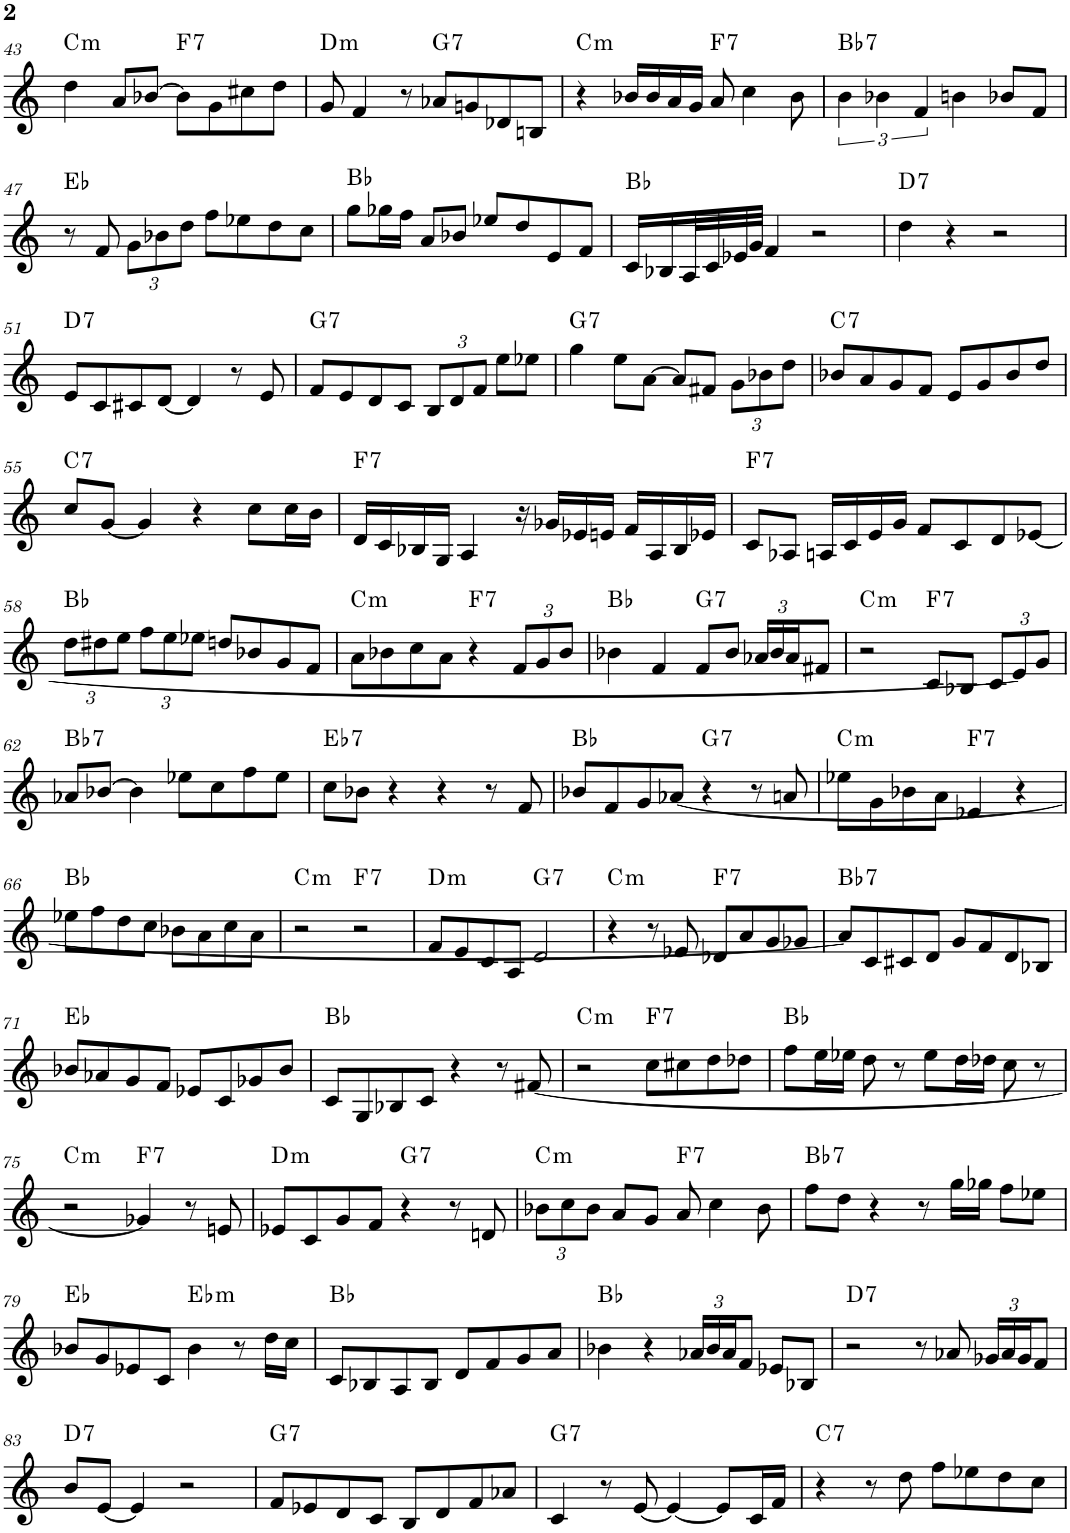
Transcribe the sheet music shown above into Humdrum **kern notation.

**kern	**harte
*part1	*part1
*staff1	*
*I"Piano	*
*I'Pno	*
!!LO:PB:g=z
*clefG2	*
*k[]	*
*M4/4	*
=43	=43
!	!LO:H:kt=m
4dd\	C:min
8a/L	.
[8b-X/J	.
!	!LO:H:kt=7
8b-\L]	F:7
8g\	.
8cc#X\	.
8dd\J	.
=44	=44
!	!LO:H:kt=m
8g/	D:min
4f/	.
8r	.
!	!LO:H:kt=7
8a-X/L	G:7
8gn/	.
8d-X/	.
8Bn/J	.
=45	=45
!	!LO:H:kt=m
4r	C:min
16b-X/LL	.
16b-/	.
16a/	.
16g/JJ	.
!	!LO:H:kt=7
8a/	F:7
4cc\	.
8b-\	.
=46	=46
!	!LO:H:kt=7
6b\	Bb:7
6b-X\	.
6f/	.
4bn\	.
8b-X/L	.
8f/J	.
!!LO:LB:g=z
=47	=47
8r	Eb:maj
8f/	.
*Xbrackettup	*
12g\L	.
12b-X\	.
12dd\J	.
8ff\L	.
8ee-X\	.
8dd\	.
8cc\J	.
=48	=48
8gg\L	Bb:maj
16gg-X\L	.
16ff\JJ	.
8a/L	.
8b-X/J	.
8ee-X/L	.
8dd/	.
8e/	.
8f/J	.
=49	=49
16c/LL	Bb:maj
16B-X/	.
32A/L	.
32c/	.
32e-X/	.
32g/JJJ	.
4f/	.
2r	.
=50	=50
!	!LO:H:kt=7
4dd\	D:7
4r	.
2r	.
!!LO:LB:g=z
=51	=51
!	!LO:H:kt=7
8e/L	D:7
8c/	.
8c#X/	.
[8d/J	.
4d/]	.
8r	.
8e/	.
=52	=52
!	!LO:H:kt=7
8f/L	G:7
8e/	.
8d/	.
8c/J	.
12B/L	.
12d/	.
12f/J	.
8ee\L	.
8ee-X\J	.
=53	=53
!	!LO:H:kt=7
4gg\	G:7
8ee\L	.
[8a\J	.
8a/L]	.
8f#X/J	.
12g\L	.
12b-X\	.
12dd\J	.
=54	=54
!	!LO:H:kt=7
8b-X/L	C:7
8a/	.
8g/	.
8f/J	.
8e/L	.
8g/	.
8b-/	.
8dd/J	.
!!LO:LB:g=z
=55	=55
!	!LO:H:kt=7
8cc/L	C:7
[8g/J	.
4g/]	.
4r	.
8cc\L	.
16cc\L	.
16b\JJ	.
=56	=56
!	!LO:H:kt=7
16d/LL	F:7
16c/	.
16B-X/	.
16G/JJ	.
4A/	.
16r	.
16g-X/LL	.
16e-X/	.
16en/JJ	.
16f/LL	.
16A/	.
16B-/	.
16e-X/JJ	.
=57	=57
!	!LO:H:kt=7
8c/L	F:7
8A-X/J	.
16An/LL	.
16c/	.
16e/	.
16g/JJ	.
8f/L	.
8c/	.
8d/	.
[8e-X/J	.
!!LO:LB:g=z
=58	=58
12dd\L	Bb:maj
12dd#X\	.
12ee\J	.
12ff\L	.
12ee\	.
12ee-X\J	.
8ddn/L	.
8b-X/	.
8g/	.
8f/J	.
=59	=59
!	!LO:H:kt=m
8a\L	C:min
8b-X\	.
8cc\	.
8a\J	.
!	!LO:H:kt=7
4r	F:7
12f/L	.
12g/	.
12b-/J	.
=60	=60
4b-X\	Bb:maj
4f/	.
!	!LO:H:kt=7
8f/L	G:7
8b-/J	.
24a-X/LL	.
24b-/	.
24a-/J	.
8f#X/J	.
=61	=61
!	!LO:H:kt=m
2r	C:min
!	!LO:H:kt=7
8c/L	F:7
8B-X/J	.
12c/L	.
12e-/]	.
12g/J	.
!!LO:LB:g=z
=62	=62
!	!LO:H:kt=7
8a-X/L	Bb:7
[8b-X/J	.
4b-\]	.
8ee-X\L	.
8cc\	.
8ff\	.
8ee-\J	.
=63	=63
!	!LO:H:kt=7
8cc\L	Eb:7
8b-X\J	.
4r	.
4r	.
8r	.
8f/	.
=64	=64
8b-X/L	Bb:maj
8f/	.
8g/	.
[8a-X/J	.
!	!LO:H:kt=7
4r	G:7
8r	.
8an/	.
=65	=65
!	!LO:H:kt=m
8ee-X\L	C:min
8g\	.
8b-X\	.
8a\J	.
!	!LO:H:kt=7
4e-X/	F:7
4r	.
!!LO:LB:g=z
=66	=66
8ee-X\L	Bb:maj
8ff\	.
8dd\	.
8cc\J	.
8b-X\L	.
8a\	.
8cc\	.
8a\J	.
=67	=67
!	!LO:H:kt=m
2r	C:min
!	!LO:H:kt=7
2r	F:7
=68	=68
!	!LO:H:kt=m
8f/L	D:min
8e/	.
8c/	.
8A/J	.
!	!LO:H:kt=7
2d/	G:7
=69	=69
!	!LO:H:kt=m
4r	C:min
8r	.
8e-X/	.
!	!LO:H:kt=7
8d-X/L	F:7
8a/	.
8g/	.
8g-X/J	.
=70	=70
!	!LO:H:kt=7
8a-/L]	Bb:7
8c/	.
8c#X/	.
8d/J	.
8g/L	.
8f/	.
8d/	.
8B-X/J	.
!!LO:LB:g=z
=71	=71
8b-X/L	Eb:maj
8a-X/	.
8g/	.
8f/J	.
8e-X/L	.
8c/	.
8g-X/	.
8b-/J	.
=72	=72
8c/L	Bb:maj
8G/	.
8B-X/	.
8c/J	.
4r	.
8r	.
[8f#X/	.
=73	=73
!	!LO:H:kt=m
2r	C:min
!	!LO:H:kt=7
8cc\L	F:7
8cc#X\	.
8dd\	.
8dd-X\J	.
=74	=74
8ff\L	Bb:maj
16ee\L	.
16ee-X\JJ	.
8dd\	.
8r	.
8ee-\L	.
16dd\L	.
16dd-X\JJ	.
8cc\	.
8r	.
!!LO:LB:g=z
=75	=75
!	!LO:H:kt=m
2r	C:min
!	!LO:H:kt=7
4g-X/]	F:7
8r	.
8en/	.
=76	=76
!	!LO:H:kt=m
8e-X/L	D:min
8c/	.
8g/	.
8f/J	.
!	!LO:H:kt=7
4r	G:7
8r	.
8dn/	.
=77	=77
!	!LO:H:kt=m
12b-X\L	C:min
12cc\	.
12b-\J	.
8a/L	.
8g/J	.
!	!LO:H:kt=7
8a/	F:7
4cc\	.
8b-\	.
=78	=78
!	!LO:H:kt=7
8ff\L	Bb:7
8dd\J	.
4r	.
8r	.
16gg\LL	.
16gg-X\JJ	.
8ff\L	.
8ee-X\J	.
!!LO:LB:g=z
=79	=79
8b-X/L	Eb:maj
8g/	.
8e-X/	.
8c/J	.
!	!LO:H:kt=m
4b-\	Eb:min
8r	.
16dd\LL	.
16cc\JJ	.
=80	=80
8c/L	Bb:maj
8B-X/	.
8A/	.
8B-/J	.
8d/L	.
8f/	.
8g/	.
8a/J	.
=81	=81
4b-X\	Bb:maj
4r	.
24a-X/LL	.
24b-/	.
24a-/J	.
8f/J	.
8e-X/L	.
8B-X/J	.
=82	=82
!	!LO:H:kt=7
2r	D:7
8r	.
8a-X/	.
24g-X/LL	.
24a-/	.
24g-/J	.
8f/J	.
!!LO:LB:g=z
=83	=83
!	!LO:H:kt=7
8b/L	D:7
[8e/J	.
4e/]	.
2r	.
=84	=84
!	!LO:H:kt=7
8f/L	G:7
8e-X/	.
8d/	.
8c/J	.
8B/L	.
8d/	.
8f/	.
8a-X/J	.
=85	=85
!	!LO:H:kt=7
4c/	G:7
8r	.
[8e/	.
4e/_	.
8e/L]	.
16c/L	.
16f/JJ	.
=86	=86
!	!LO:H:kt=7
4r	C:7
8r	.
8dd\	.
8ff\L	.
8ee-X\	.
8dd\	.
8cc\J	.
=	=
*-	*-
